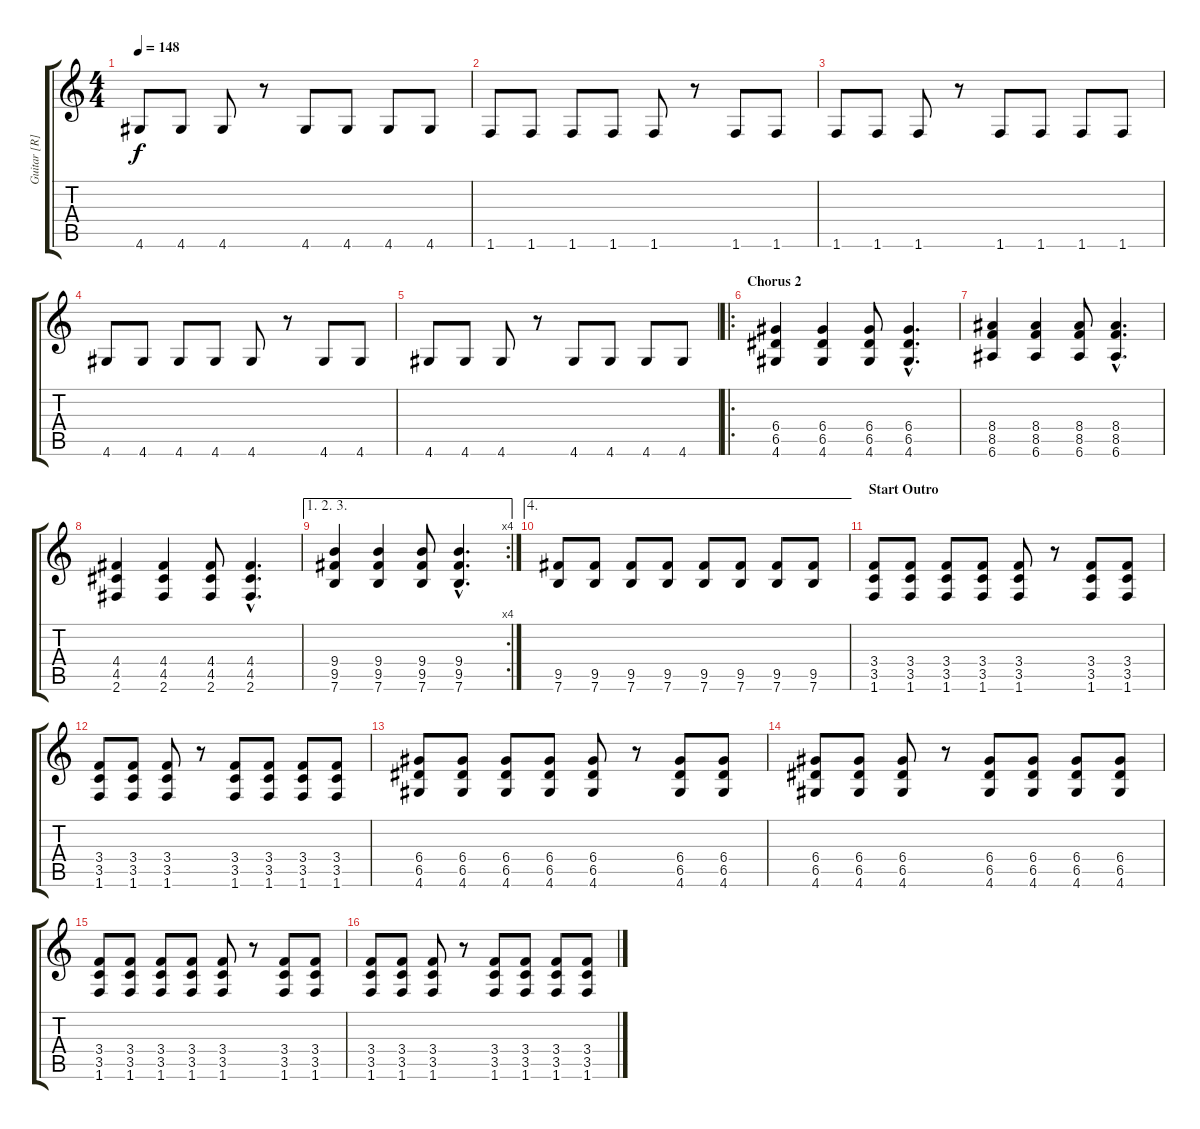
\track ("Guitar [R]" "Guitar [R]") {instrument overdrivenguitar}
\staff {score tabs}
\tuning (E4 B3 G3 D3 A2 E2) {hide}
\ts (4 4)
\tempo 148
\clef g2
\ks c
4.6.8{dy f} 4.6.8 4.6.8 r.8 4.6.8 4.6.8 4.6.8 4.6.8 |
1.6.8 1.6.8 1.6.8 1.6.8 1.6.8 r.8 1.6.8 1.6.8 |
1.6.8 1.6.8 1.6.8 r.8 1.6.8 1.6.8 1.6.8 1.6.8 |
4.6.8 4.6.8 4.6.8 4.6.8 4.6.8 r.8 4.6.8 4.6.8 |
4.6.8 4.6.8 4.6.8 r.8 4.6.8 4.6.8 4.6.8 4.6.8 |
\ro
\section ("" "Chorus 2")
(6.4 6.5 4.6).4 (6.4 6.5 4.6).4 (6.4 6.5 4.6).8 (6.4{hac} 6.5{hac} 4.6{hac}).4{d} |
(8.4 8.5 6.6).4 (8.4 8.5 6.6).4 (8.4 8.5 6.6).8 (8.4{hac} 8.5{hac} 6.6{hac}).4{d} |
(4.4 4.5 2.6).4 (4.4 4.5 2.6).4 (4.4 4.5 2.6).8 (4.4{hac} 4.5{hac} 2.6{hac}).4{d} |
\ae (1 2 3)
\rc 4
(9.4 9.5 7.6).4 (9.4 9.5 7.6).4 (9.4 9.5 7.6).8 (9.4{hac} 9.5{hac} 7.6{hac}).4{d} |
\ae 4
(9.5 7.6).8 (9.5 7.6).8 (9.5 7.6).8 (9.5 7.6).8 (9.5 7.6).8 (9.5 7.6).8 (9.5 7.6).8 (9.5 7.6).8 |
\section ("" "Start Outro")
(3.4 3.5 1.6).8{volume 13} (3.4 3.5 1.6).8 (3.4 3.5 1.6).8 (3.4 3.5 1.6).8 (3.4 3.5 1.6).8 r.8 (3.4 3.5 1.6).8 (3.4 3.5 1.6).8 |
(3.4 3.5 1.6).8 (3.4 3.5 1.6).8 (3.4 3.5 1.6).8 r.8 (3.4 3.5 1.6).8 (3.4 3.5 1.6).8 (3.4 3.5 1.6).8 (3.4 3.5 1.6).8 |
(6.4 6.5 4.6).8 (6.4 6.5 4.6).8 (6.4 6.5 4.6).8 (6.4 6.5 4.6).8 (6.4 6.5 4.6).8 r.8 (6.4 6.5 4.6).8 (6.4 6.5 4.6).8 |
(6.4 6.5 4.6).8 (6.4 6.5 4.6).8 (6.4 6.5 4.6).8 r.8 (6.4 6.5 4.6).8 (6.4 6.5 4.6).8 (6.4 6.5 4.6).8 (6.4 6.5 4.6).8 |
(3.4 3.5 1.6).8{volume 13} (3.4 3.5 1.6).8 (3.4 3.5 1.6).8 (3.4 3.5 1.6).8 (3.4 3.5 1.6).8 r.8 (3.4 3.5 1.6).8 (3.4 3.5 1.6).8 |
(3.4 3.5 1.6).8 (3.4 3.5 1.6).8 (3.4 3.5 1.6).8 r.8 (3.4 3.5 1.6).8 (3.4 3.5 1.6).8 (3.4 3.5 1.6).8 (3.4 3.5 1.6).8
